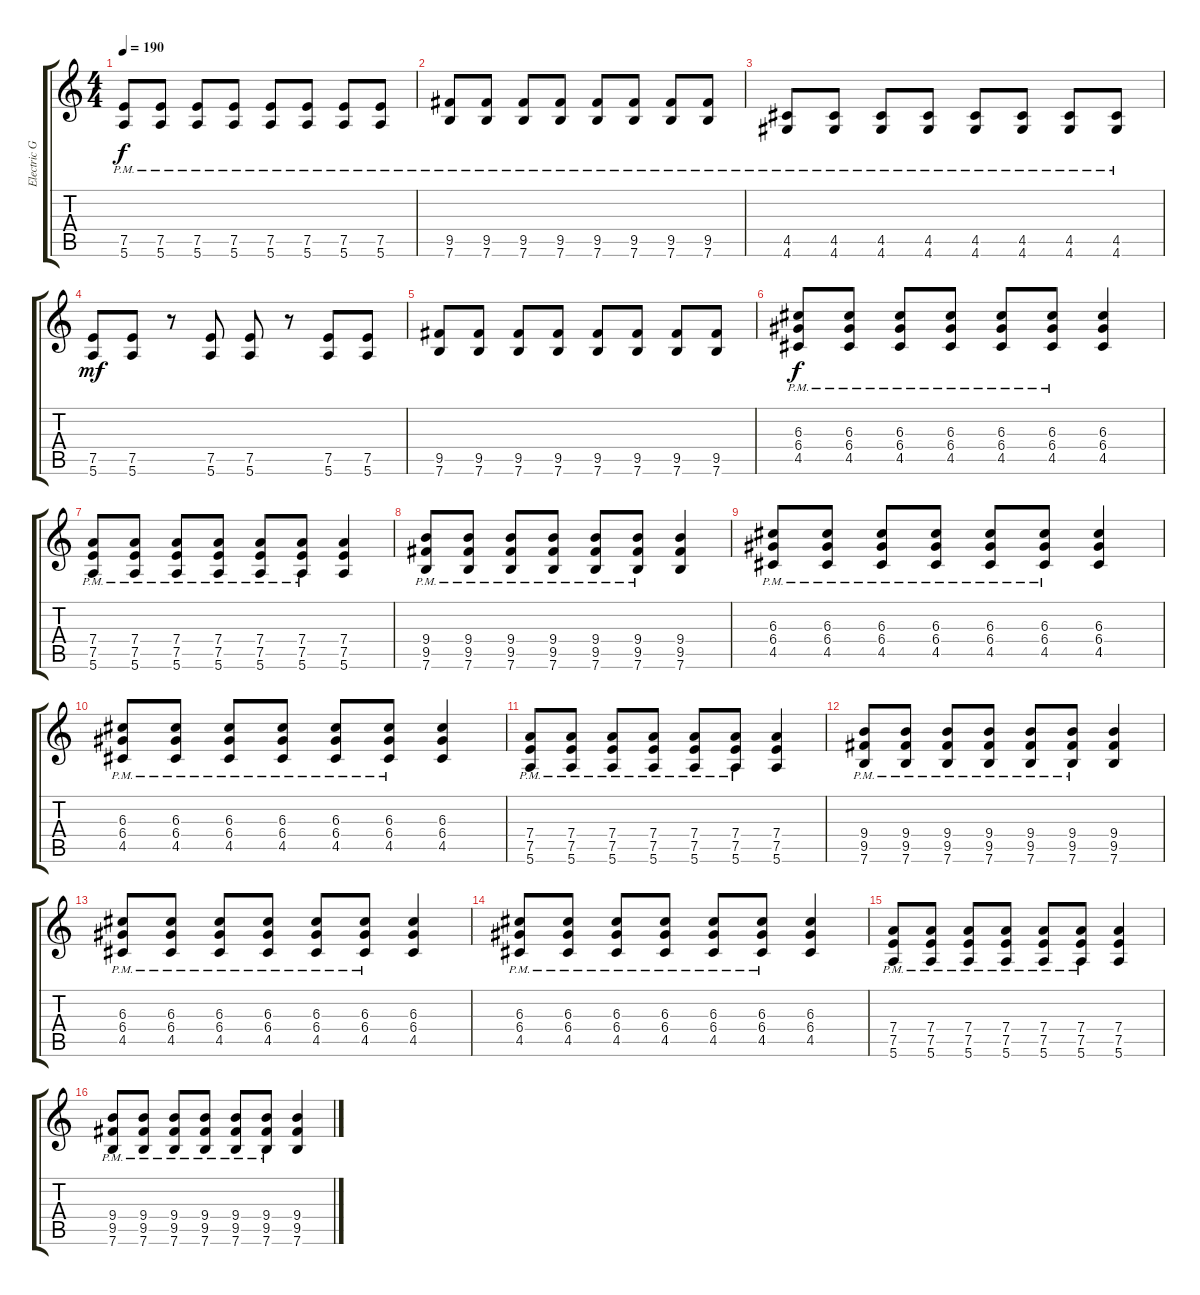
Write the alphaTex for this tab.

\track ("Electric Guitar" "Electric G") {instrument distortionguitar}
\staff {score tabs}
\tuning (E4 B3 G3 D3 A2 E2) {hide}
\ts (4 4)
\tempo 190
\clef g2
\ks c
(7.5{pm} 5.6{pm}).8{dy f} (7.5{pm} 5.6{pm}).8 (7.5{pm} 5.6{pm}).8 (7.5{pm} 5.6{pm}).8 (7.5{pm} 5.6{pm}).8 (7.5{pm} 5.6{pm}).8 (7.5{pm} 5.6{pm}).8 (7.5{pm} 5.6{pm}).8 |
(9.5{pm} 7.6{pm}).8 (9.5{pm} 7.6{pm}).8 (9.5{pm} 7.6{pm}).8 (9.5{pm} 7.6{pm}).8 (9.5{pm} 7.6{pm}).8 (9.5{pm} 7.6{pm}).8 (9.5{pm} 7.6{pm}).8 (9.5{pm} 7.6{pm}).8 |
(4.5{pm} 4.6{pm}).8 (4.5{pm} 4.6{pm}).8 (4.5{pm} 4.6{pm}).8 (4.5{pm} 4.6{pm}).8 (4.5{pm} 4.6{pm}).8 (4.5{pm} 4.6{pm}).8 (4.5{pm} 4.6{pm}).8 (4.5{pm} 4.6{pm}).8 |
(7.5 5.6).8{dy mf} (7.5 5.6).8 r.8 (7.5 5.6).8 (7.5 5.6).8 r.8 (7.5 5.6).8 (7.5 5.6).8 |
(9.5 7.6).8 (9.5 7.6).8 (9.5 7.6).8 (9.5 7.6).8 (9.5 7.6).8 (9.5 7.6).8 (9.5 7.6).8 (9.5 7.6).8 |
(6.3{pm} 6.4{pm} 4.5{pm}).8{dy f} (6.3{pm} 6.4{pm} 4.5{pm}).8 (6.3{pm} 6.4{pm} 4.5{pm}).8 (6.3{pm} 6.4{pm} 4.5{pm}).8 (6.3{pm} 6.4{pm} 4.5{pm}).8 (6.3{pm} 6.4{pm} 4.5{pm}).8 (6.3 6.4 4.5).4 |
(7.4{pm} 7.5{pm} 5.6{pm}).8 (7.4{pm} 7.5{pm} 5.6{pm}).8 (7.4{pm} 7.5{pm} 5.6{pm}).8 (7.4{pm} 7.5{pm} 5.6{pm}).8 (7.4{pm} 7.5{pm} 5.6{pm}).8 (7.4{pm} 7.5{pm} 5.6{pm}).8 (7.4 7.5 5.6).4 |
(9.4{pm} 9.5{pm} 7.6{pm}).8 (9.4{pm} 9.5{pm} 7.6{pm}).8 (9.4{pm} 9.5{pm} 7.6{pm}).8 (9.4{pm} 9.5{pm} 7.6{pm}).8 (9.4{pm} 9.5{pm} 7.6{pm}).8 (9.4{pm} 9.5{pm} 7.6{pm}).8 (9.4 9.5 7.6).4 |
(6.3{pm} 6.4{pm} 4.5{pm}).8 (6.3{pm} 6.4{pm} 4.5{pm}).8 (6.3{pm} 6.4{pm} 4.5{pm}).8 (6.3{pm} 6.4{pm} 4.5{pm}).8 (6.3{pm} 6.4{pm} 4.5{pm}).8 (6.3{pm} 6.4{pm} 4.5{pm}).8 (6.3 6.4 4.5).4 |
(6.3{pm} 6.4{pm} 4.5{pm}).8 (6.3{pm} 6.4{pm} 4.5{pm}).8 (6.3{pm} 6.4{pm} 4.5{pm}).8 (6.3{pm} 6.4{pm} 4.5{pm}).8 (6.3{pm} 6.4{pm} 4.5{pm}).8 (6.3{pm} 6.4{pm} 4.5{pm}).8 (6.3 6.4 4.5).4 |
(7.4{pm} 7.5{pm} 5.6{pm}).8 (7.4{pm} 7.5{pm} 5.6{pm}).8 (7.4{pm} 7.5{pm} 5.6{pm}).8 (7.4{pm} 7.5{pm} 5.6{pm}).8 (7.4{pm} 7.5{pm} 5.6{pm}).8 (7.4{pm} 7.5{pm} 5.6{pm}).8 (7.4 7.5 5.6).4 |
(9.4{pm} 9.5{pm} 7.6{pm}).8 (9.4{pm} 9.5{pm} 7.6{pm}).8 (9.4{pm} 9.5{pm} 7.6{pm}).8 (9.4{pm} 9.5{pm} 7.6{pm}).8 (9.4{pm} 9.5{pm} 7.6{pm}).8 (9.4{pm} 9.5{pm} 7.6{pm}).8 (9.4 9.5 7.6).4 |
(6.3{pm} 6.4{pm} 4.5{pm}).8 (6.3{pm} 6.4{pm} 4.5{pm}).8 (6.3{pm} 6.4{pm} 4.5{pm}).8 (6.3{pm} 6.4{pm} 4.5{pm}).8 (6.3{pm} 6.4{pm} 4.5{pm}).8 (6.3{pm} 6.4{pm} 4.5{pm}).8 (6.3 6.4 4.5).4 |
(6.3{pm} 6.4{pm} 4.5{pm}).8 (6.3{pm} 6.4{pm} 4.5{pm}).8 (6.3{pm} 6.4{pm} 4.5{pm}).8 (6.3{pm} 6.4{pm} 4.5{pm}).8 (6.3{pm} 6.4{pm} 4.5{pm}).8 (6.3{pm} 6.4{pm} 4.5{pm}).8 (6.3 6.4 4.5).4 |
(7.4{pm} 7.5{pm} 5.6{pm}).8 (7.4{pm} 7.5{pm} 5.6{pm}).8 (7.4{pm} 7.5{pm} 5.6{pm}).8 (7.4{pm} 7.5{pm} 5.6{pm}).8 (7.4{pm} 7.5{pm} 5.6{pm}).8 (7.4{pm} 7.5{pm} 5.6{pm}).8 (7.4 7.5 5.6).4 |
(9.4{pm} 9.5{pm} 7.6{pm}).8 (9.4{pm} 9.5{pm} 7.6{pm}).8 (9.4{pm} 9.5{pm} 7.6{pm}).8 (9.4{pm} 9.5{pm} 7.6{pm}).8 (9.4{pm} 9.5{pm} 7.6{pm}).8 (9.4{pm} 9.5{pm} 7.6{pm}).8 (9.4 9.5 7.6).4
